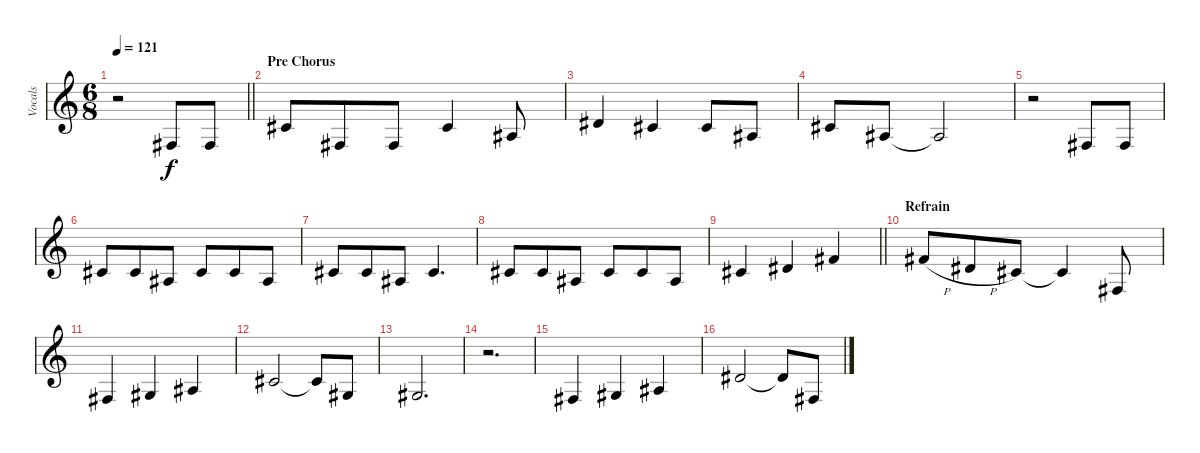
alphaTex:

\track ("Vocals" "Vocals") {instrument altosax}
\staff {score}
\tuning (E4 B3 G3 D3 A2 E2) {hide}
\ts (6 8)
\tempo 121
\clef g2
\barLineRight lightlight
\ks c
r.2{dy f} 4.4.8 4.4.8 |
\section ("" "Pre Chorus")
6.3.8 4.4.8 4.4.8 6.3.4 3.3.8 |
4.2.4 2.2.4 2.2.8 3.3.8 |
2.2.8 3.3.8 3.3{t}.2 |
r.2 4.4.8 4.4.8 |
6.3.8 6.3.8 3.3.8 6.3.8 6.3.8 3.3.8 |
6.3.8 6.3.8 3.3.8 6.3.4{d} |
6.3.8 6.3.8 3.3.8 6.3.8 6.3.8 3.3.8 |
\barLineRight lightlight
2.2.4 4.2.4 7.2.4 |
\section ("" "Refrain")
7.2{h}.8 4.2{h}.8 2.2.8 2.2{t}.4 4.4.8 |
4.4.4 1.3.4 3.3.4 |
2.2.2 2.2{t}.8 1.3.8 |
1.3.2{d} |
r.2{d} |
4.4.4 1.3.4 3.3.4 |
4.2.2 4.2{t}.8 4.4.8
